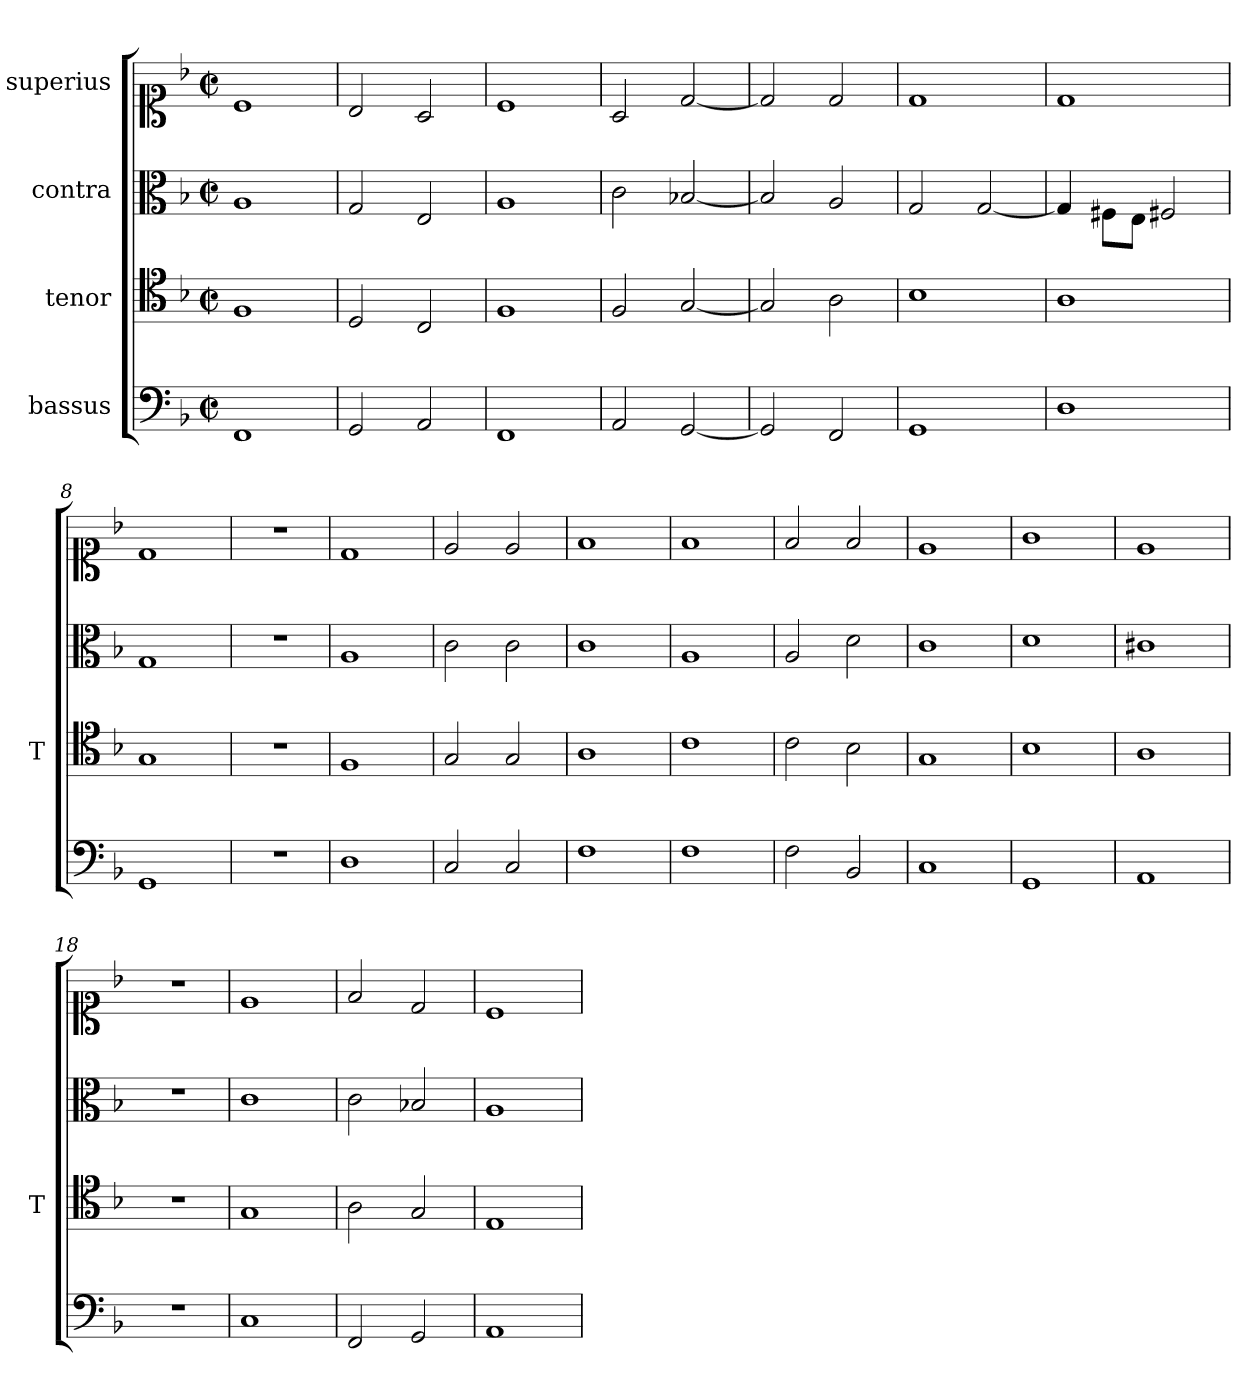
**kern	**kern	**kern	**kern
*part4	*part3	*part2	*part1
*staff4	*staff3	*staff2	*staff1
*I"bassus	*I"tenor	*I"contra	*I"superius
*	*I'T	*	*
*clefF4	*clefC4	*clefC3	*clefC1
*k[b-]	*k[b-]	*k[b-]	*k[b-]
*M2/2	*M2/2	*M2/2	*M2/2
*met(c|)	*met(c|)	*met(c|)	*met(c|)
=1	=1	=1	=1
1FF	1F	1A	1c
=2	=2	=2	=2
2GG	2D	2G	2B-
2AA	2C	2E	2A
=3	=3	=3	=3
1FF	1F	1A	1c
=4	=4	=4	=4
2AA	2F	2c	2A
[2GG	[2G	[2B-X	[2d
=5	=5	=5	=5
2GG]	2G]	2B-]	2d]
2FF	2A	2A	2d
=6	=6	=6	=6
1GG	1B-	2G	1d
.	.	[2G	.
=7	=7	=7	=7
1D	1A	4G]	1d
.	.	8F#X\L	.
.	.	8E\J	.
.	.	2F#X	.
=8	=8	=8	=8
1GG	1G	1G	1d
=9	=9	=9	=9
1r	1r	1r	1r
=10	=10	=10	=10
1D	1F	1A	1d
=11	=11	=11	=11
2C	2G	2c	2e
2C	2G	2c	2e
=12	=12	=12	=12
1F	1A	1c	1f
=13	=13	=13	=13
1F	1c	1A	1f
=14	=14	=14	=14
2F	2c	2A	2f
2BB-	2B-	2d	2f
=15	=15	=15	=15
1C	1G	1c	1e
=16	=16	=16	=16
1GG	1B-	1d	1g
=17	=17	=17	=17
1AA	1A	1c#X	1e
=18	=18	=18	=18
1r	1r	1r	1r
=19	=19	=19	=19
1C	1G	1c	1e
=20	=20	=20	=20
2FF	2A	2c	2f
2GG	2G	2B-X	2d
=21	=21	=21	=21
1AA	1E	1A	1c
=	=	=	=
*-	*-	*-	*-
